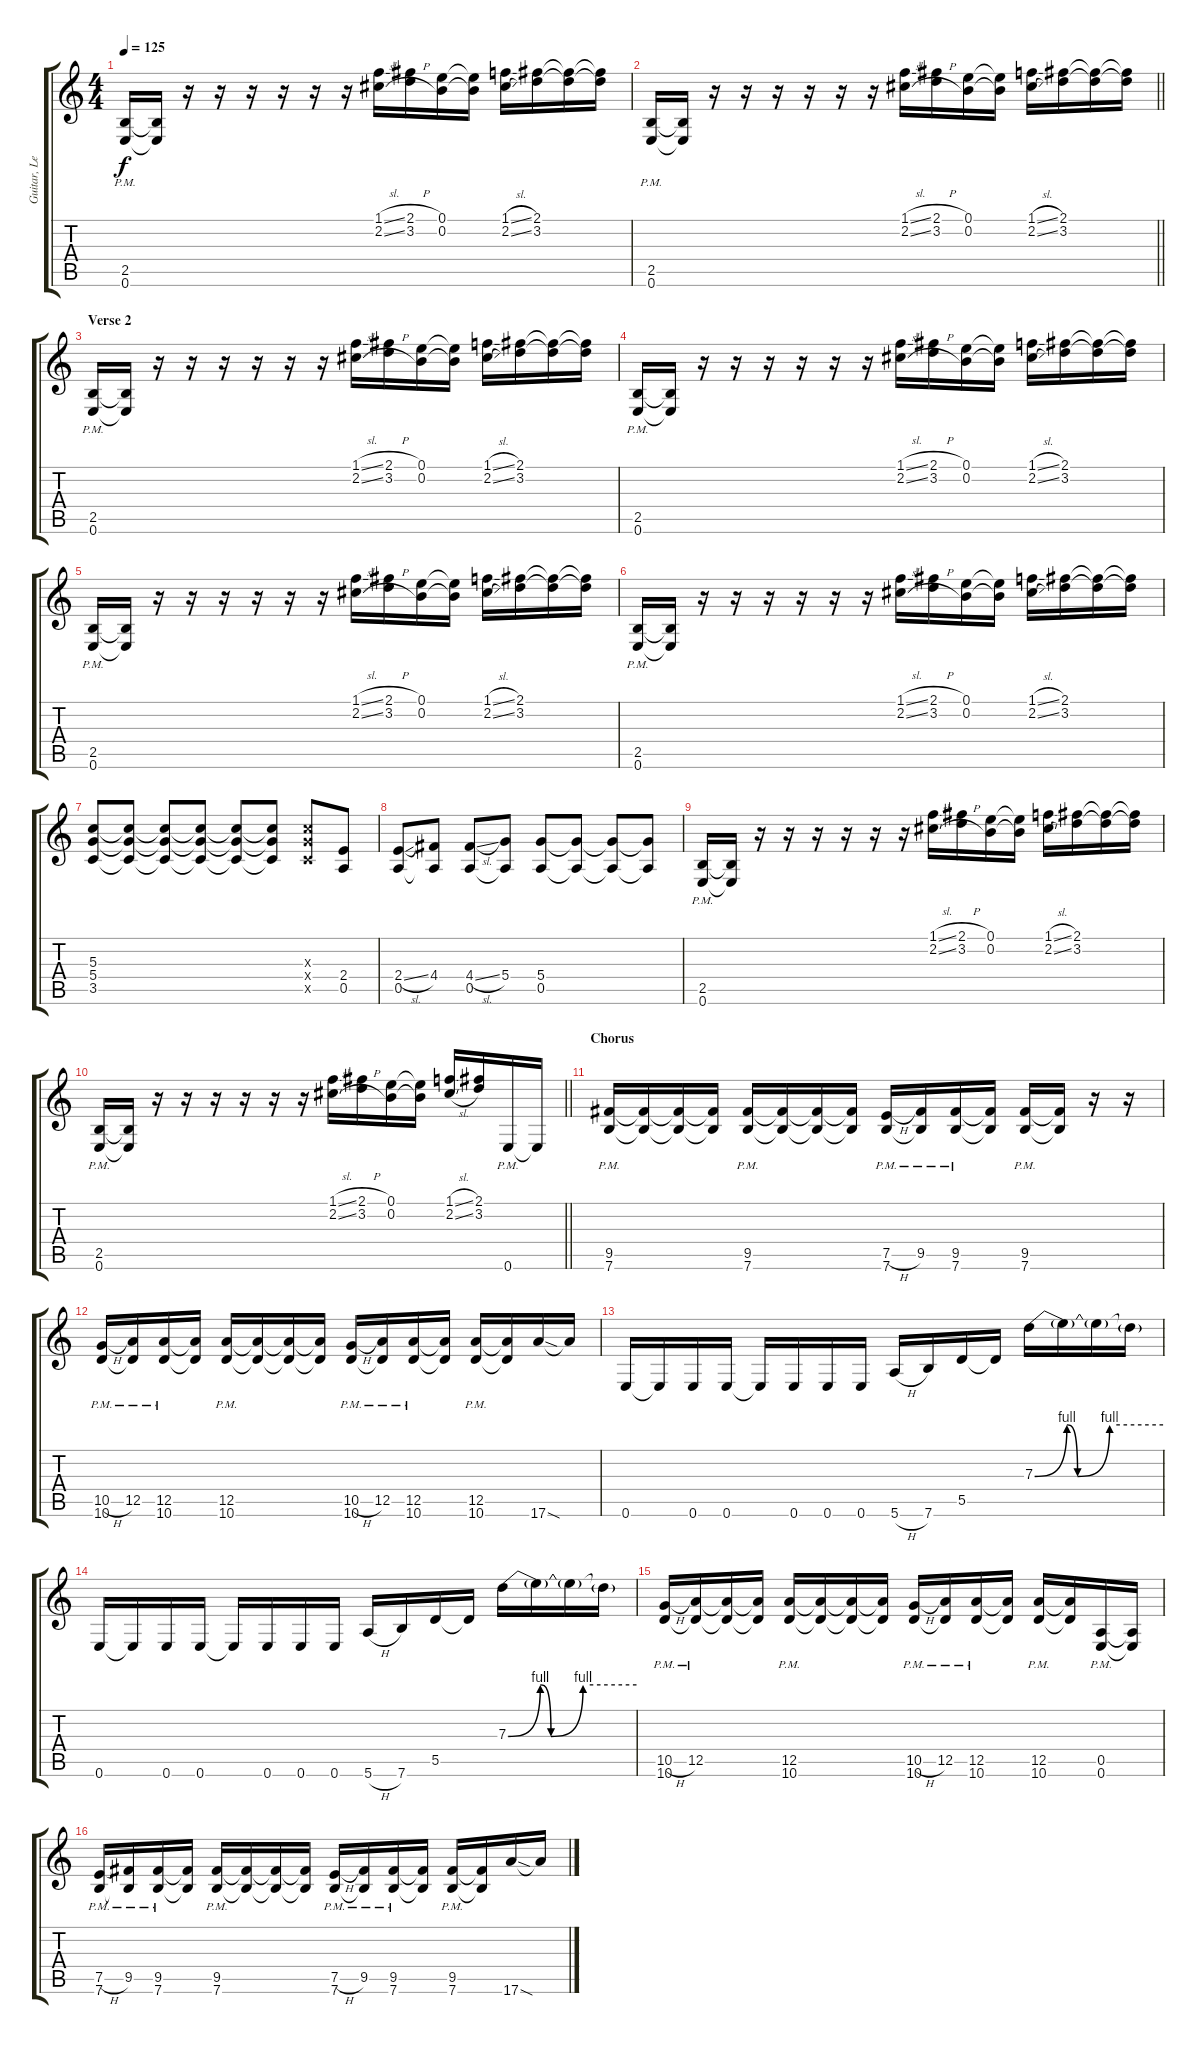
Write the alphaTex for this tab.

\track ("Guitar, Lead" "Guitar, Le") {instrument overdrivenguitar}
\staff {score tabs}
\tuning (E4 B3 G3 D3 A2 E2) {hide}
\ts (4 4)
\tempo 125
\clef g2
\ks c
(2.5{pm} 0.6{pm}).16{dy f} (2.5{t} 0.6{t}).16 r.16 r.16 r.16 r.16 r.16 r.16 (1.1{sl} 2.2{sl}).16 (2.1{h} 3.2{h}).16 (0.1 0.2).16 (0.1{t} 0.2{t}).16 (1.1{sl} 2.2{sl}).16 (2.1 3.2).16 (2.1{t} 3.2{t}).16 (2.1{t} 3.2{t}).16 |
\barLineRight lightlight
(2.5{pm} 0.6{pm}).16 (2.5{t} 0.6{t}).16 r.16 r.16 r.16 r.16 r.16 r.16 (1.1{sl} 2.2{sl}).16 (2.1{h} 3.2{h}).16 (0.1 0.2).16 (0.1{t} 0.2{t}).16 (1.1{sl} 2.2{sl}).16 (2.1 3.2).16 (2.1{t} 3.2{t}).16 (2.1{t} 3.2{t}).16 |
\section ("" "Verse 2")
(2.5{pm} 0.6{pm}).16 (2.5{t} 0.6{t}).16 r.16 r.16 r.16 r.16 r.16 r.16 (1.1{sl} 2.2{sl}).16 (2.1{h} 3.2{h}).16 (0.1 0.2).16 (0.1{t} 0.2{t}).16 (1.1{sl} 2.2{sl}).16 (2.1 3.2).16 (2.1{t} 3.2{t}).16 (2.1{t} 3.2{t}).16 |
(2.5{pm} 0.6{pm}).16 (2.5{t} 0.6{t}).16 r.16 r.16 r.16 r.16 r.16 r.16 (1.1{sl} 2.2{sl}).16 (2.1{h} 3.2{h}).16 (0.1 0.2).16 (0.1{t} 0.2{t}).16 (1.1{sl} 2.2{sl}).16 (2.1 3.2).16 (2.1{t} 3.2{t}).16 (2.1{t} 3.2{t}).16 |
(2.5{pm} 0.6{pm}).16 (2.5{t} 0.6{t}).16 r.16 r.16 r.16 r.16 r.16 r.16 (1.1{sl} 2.2{sl}).16 (2.1{h} 3.2{h}).16 (0.1 0.2).16 (0.1{t} 0.2{t}).16 (1.1{sl} 2.2{sl}).16 (2.1 3.2).16 (2.1{t} 3.2{t}).16 (2.1{t} 3.2{t}).16 |
(2.5{pm} 0.6{pm}).16 (2.5{t} 0.6{t}).16 r.16 r.16 r.16 r.16 r.16 r.16 (1.1{sl} 2.2{sl}).16 (2.1{h} 3.2{h}).16 (0.1 0.2).16 (0.1{t} 0.2{t}).16 (1.1{sl} 2.2{sl}).16 (2.1 3.2).16 (2.1{t} 3.2{t}).16 (2.1{t} 3.2{t}).16 |
(5.3 5.4 3.5).8 (5.3{t} 5.4{t} 3.5{t}).8 (5.3{t} 5.4{t} 3.5{t}).8 (5.3{t} 5.4{t} 3.5{t}).8 (5.3{t} 5.4{t} 3.5{t}).8 (5.3{t} 5.4{t} 3.5{t}).8 (5.3{x} 5.4{x} 3.5{x}).8 (2.4 0.5).8 |
(2.4{sl} 0.5).8 (4.4 0.5{t}).8 (4.4{sl} 0.5).8 (5.4 0.5{t}).8 (5.4 0.5).8 (5.4{t} 0.5{t}).8 (5.4{t} 0.5{t}).8 (5.4{t} 0.5{t}).8 |
(2.5{pm} 0.6{pm}).16 (2.5{t} 0.6{t}).16 r.16 r.16 r.16 r.16 r.16 r.16 (1.1{sl} 2.2{sl}).16 (2.1{h} 3.2{h}).16 (0.1 0.2).16 (0.1{t} 0.2{t}).16 (1.1{sl} 2.2{sl}).16 (2.1 3.2).16 (2.1{t} 3.2{t}).16 (2.1{t} 3.2{t}).16 |
\barLineRight lightlight
(2.5{pm} 0.6{pm}).16 (2.5{t} 0.6{t}).16 r.16 r.16 r.16 r.16 r.16 r.16 (1.1{sl} 2.2{sl}).16 (2.1{h} 3.2{h}).16 (0.1 0.2).16 (0.1{t} 0.2{t}).16 (1.1{sl} 2.2{sl}).16 (2.1 3.2).16 0.6{pm}.16 0.6{t}.16 |
\section ("" "Chorus")
(9.5{pm} 7.6{pm}).16 (9.5{t} 7.6{t}).16 (9.5{t} 7.6{t}).16 (9.5{t} 7.6{t}).16 (9.5{pm} 7.6{pm}).16 (9.5{t} 7.6{t}).16 (9.5{t} 7.6{t}).16 (9.5{t} 7.6{t}).16 (7.5{h pm} 7.6{pm}).16 (9.5{pm} 7.6{pm t}).16 (9.5{pm} 7.6{pm}).16 (9.5{t} 7.6{t}).16 (9.5{pm} 7.6{pm}).16 (9.5{t} 7.6{t}).16 r.16 r.16 |
(10.5{h pm} 10.6{pm}).16 (12.5{pm} 10.6{pm t}).16 (12.5{pm} 10.6{pm}).16 (12.5{t} 10.6{t}).16 (12.5{pm} 10.6{pm}).16 (12.5{t} 10.6{t}).16 (12.5{t} 10.6{t}).16 (12.5{t} 10.6{t}).16 (10.5{h pm} 10.6{pm}).16 (12.5{pm} 10.6{pm t}).16 (12.5{pm} 10.6{pm}).16 (12.5{t} 10.6{t}).16 (12.5{pm} 10.6{pm}).16 (12.5{t} 10.6{t}).16 17.6{sod}.16 17.6{t}.16 |
0.6.16 0.6{t}.16 0.6.16 0.6.16 0.6{t}.16 0.6.16 0.6.16 0.6.16 5.6{h}.16 7.6.16 5.5.16 5.5{t}.16 7.3{be (custom 0 0 15 4 20 0 35 4 60 4)}.16 7.3{t}.16 7.3{t}.16 7.3{t}.16 |
0.6.16 0.6{t}.16 0.6.16 0.6.16 0.6{t}.16 0.6.16 0.6.16 0.6.16 5.6{h}.16 7.6.16 5.5.16 5.5{t}.16 7.3{be (custom 0 0 15 4 20 0 35 4 60 4)}.16 7.3{t}.16 7.3{t}.16 7.3{t}.16 |
(10.5{h pm} 10.6{pm}).16 (12.5{pm} 10.6{pm t}).16 (12.5{t} 10.6{t}).16 (12.5{t} 10.6{t}).16 (12.5{pm} 10.6{pm}).16 (12.5{t} 10.6{t}).16 (12.5{t} 10.6{t}).16 (12.5{t} 10.6{t}).16 (10.5{h pm} 10.6{pm}).16 (12.5{pm} 10.6{pm t}).16 (12.5{pm} 10.6{pm}).16 (12.5{t} 10.6{t}).16 (12.5{pm} 10.6{pm}).16 (12.5{t} 10.6{t}).16 (0.5{pm} 0.6{pm}).16 (0.5{t} 0.6{t}).16 |
(7.5{h pm} 7.6{pm}).16 (9.5{pm} 7.6{pm t}).16 (9.5{pm} 7.6{pm}).16 (9.5{t} 7.6{t}).16 (9.5{pm} 7.6{pm}).16 (9.5{t} 7.6{t}).16 (9.5{t} 7.6{t}).16 (9.5{t} 7.6{t}).16 (7.5{h pm} 7.6{pm}).16 (9.5{pm} 7.6{pm t}).16 (9.5{pm} 7.6{pm}).16 (9.5{t} 7.6{t}).16 (9.5{pm} 7.6{pm}).16 (9.5{t} 7.6{t}).16 17.6{sod}.16 17.6{t}.16
